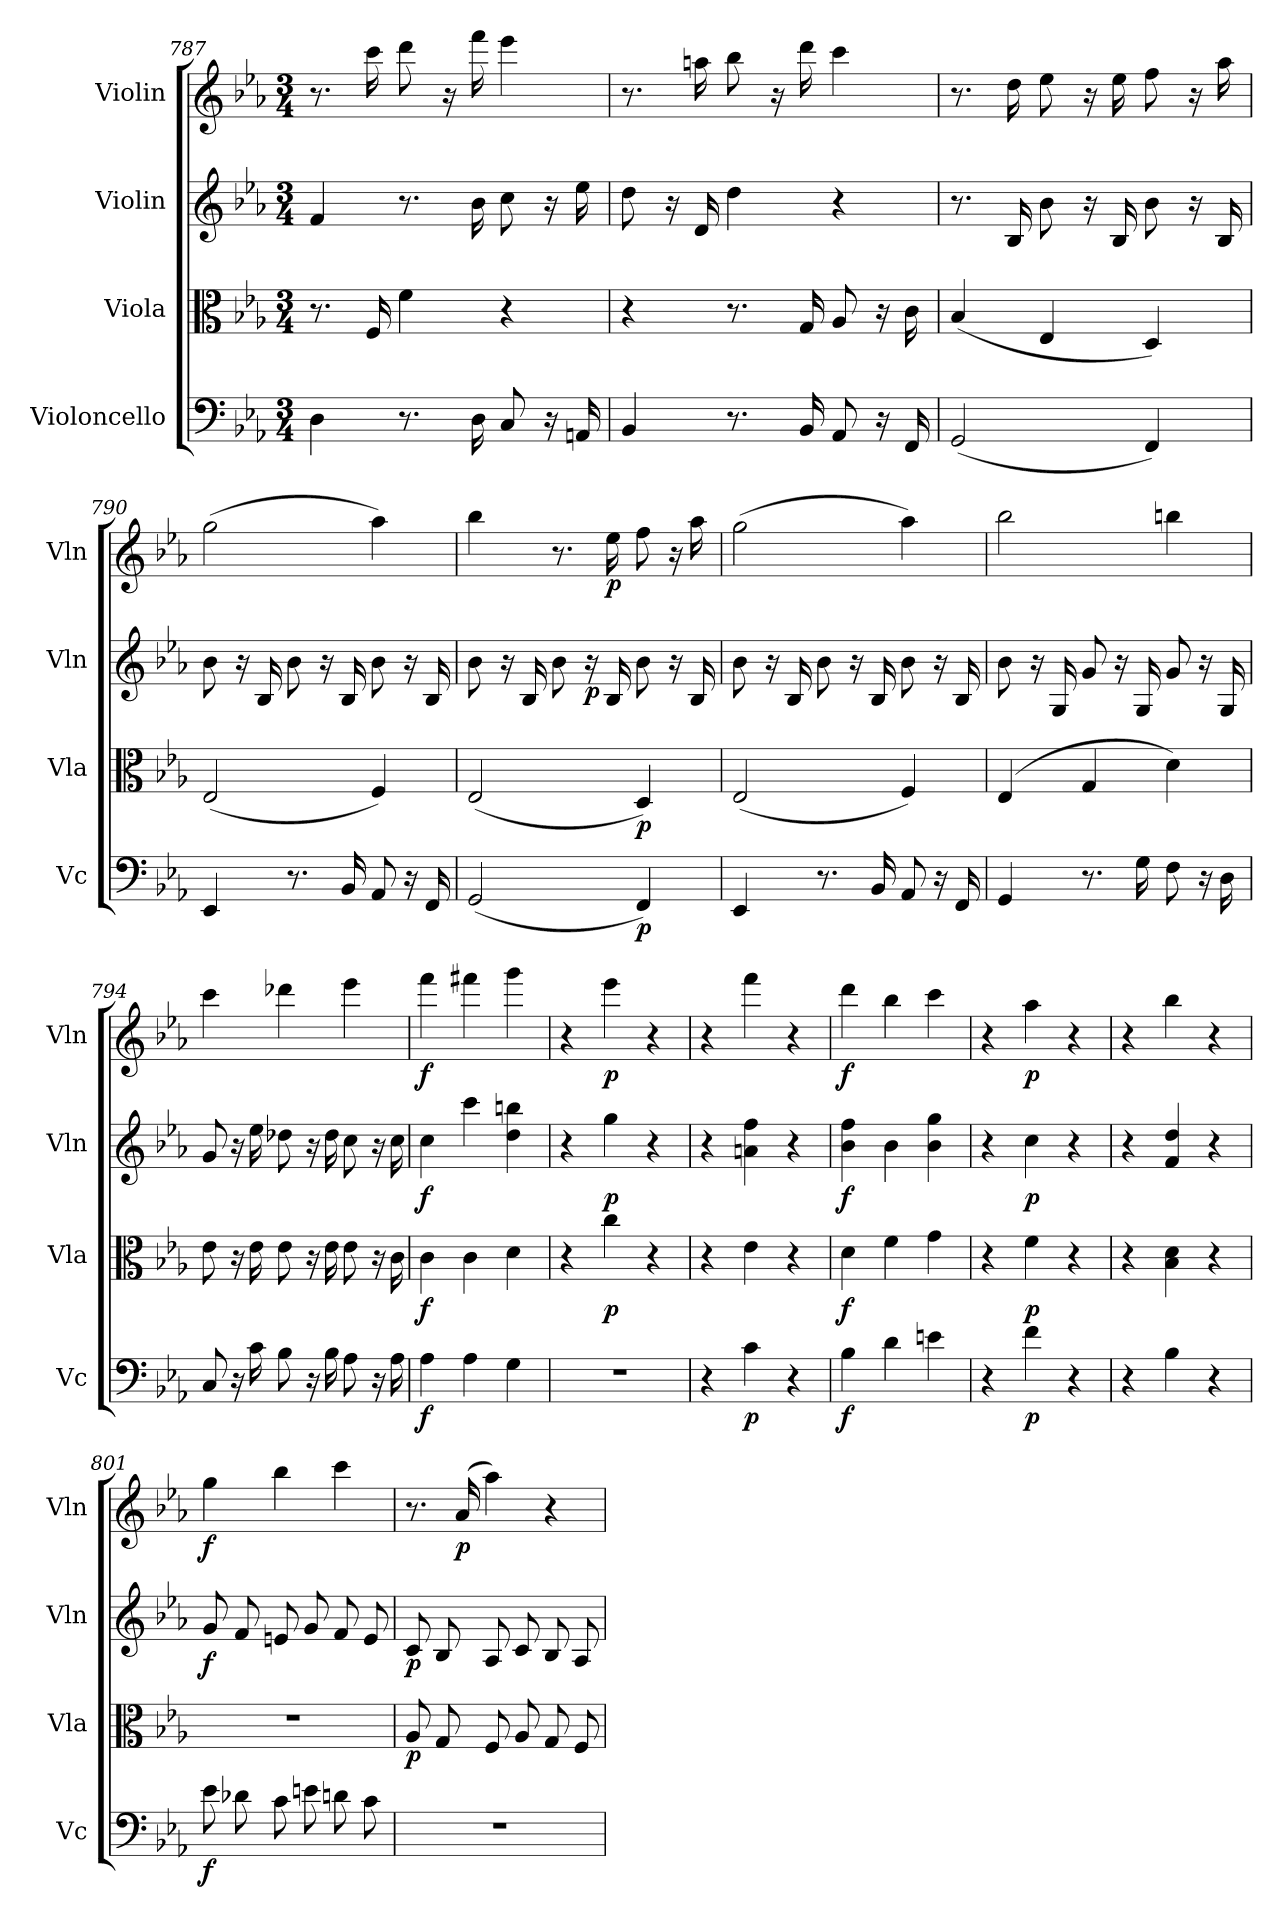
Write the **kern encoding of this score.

**kern	**dynam	**kern	**dynam	**kern	**dynam	**kern	**dynam
*part4	*part4	*part3	*part3	*part2	*part2	*part1	*part1
*staff4	*staff4	*staff3	*staff3	*staff2	*staff2	*staff1	*staff1
*I"Violoncello	*	*I"Viola	*	*I"Violin	*	*I"Violin	*
*I'Vc	*	*I'Vla	*	*I'Vln	*	*I'Vln	*
*clefF4	*	*clefC3	*	*clefG2	*	*clefG2	*
*k[b-e-a-]	*	*k[b-e-a-]	*	*k[b-e-a-]	*	*k[b-e-a-]	*
*M3/4	*	*M3/4	*	*M3/4	*	*M3/4	*
=787	=787	=787	=787	=787	=787	=787	=787
4D	.	8.r	.	4f	.	8.r	.
.	.	16F	.	.	.	16ccc	.
8.r	.	4f	.	8.r	.	8ddd	.
.	.	.	.	.	.	16r	.
16D	.	.	.	16b-	.	16fff	.
8C	.	4r	.	8cc	.	4eee-	.
16r	.	.	.	16r	.	.	.
16AAn	.	.	.	16ee-	.	.	.
=788	=788	=788	=788	=788	=788	=788	=788
4BB-	.	4r	.	8dd	.	8.r	.
.	.	.	.	16r	.	.	.
.	.	.	.	16d	.	16aan	.
8.r	.	8.r	.	4dd	.	8bb-	.
.	.	.	.	.	.	16r	.
16BB-	.	16G	.	.	.	16ddd	.
8AA-	.	8A-	.	4r	.	4ccc	.
16r	.	16r	.	.	.	.	.
16FF	.	16c	.	.	.	.	.
=789	=789	=789	=789	=789	=789	=789	=789
(2GG	.	(4B-	.	8.r	.	8.r	.
.	.	.	.	16B-	.	16dd	.
.	.	4E-	.	8b-	.	8ee-	.
.	.	.	.	16r	.	16r	.
.	.	.	.	16B-	.	16ee-	.
4FF)	.	4D)	.	8b-	.	8ff	.
.	.	.	.	16r	.	16r	.
.	.	.	.	16B-	.	16aa-	.
=790	=790	=790	=790	=790	=790	=790	=790
4EE-	.	(2E-	.	8b-	.	(2gg	.
.	.	.	.	16r	.	.	.
.	.	.	.	16B-	.	.	.
8.r	.	.	.	8b-	.	.	.
.	.	.	.	16r	.	.	.
16BB-	.	.	.	16B-	.	.	.
8AA-	.	4F)	.	8b-	.	4aa-)	.
16r	.	.	.	16r	.	.	.
16FF	.	.	.	16B-	.	.	.
=791	=791	=791	=791	=791	=791	=791	=791
(2GG	.	(2E-	.	8b-	.	4bb-	.
.	.	.	.	16r	.	.	.
.	.	.	.	16B-	.	.	.
.	.	.	.	8b-	.	8.r	.
.	.	.	.	16r	p	.	.
.	.	.	.	16B-	.	16ee-	p
4FF)	p	4D)	p	8b-	.	8ff	.
.	.	.	.	16r	.	16r	.
.	.	.	.	16B-	.	16aa-	.
=792	=792	=792	=792	=792	=792	=792	=792
4EE-	.	(2E-	.	8b-	.	(2gg	.
.	.	.	.	16r	.	.	.
.	.	.	.	16B-	.	.	.
8.r	.	.	.	8b-	.	.	.
.	.	.	.	16r	.	.	.
16BB-	.	.	.	16B-	.	.	.
8AA-	.	4F)	.	8b-	.	4aa-)	.
16r	.	.	.	16r	.	.	.
16FF	.	.	.	16B-	.	.	.
=793	=793	=793	=793	=793	=793	=793	=793
4GG	.	(4E-	.	8b-	.	2bb-	.
.	.	.	.	16r	.	.	.
.	.	.	.	16G	.	.	.
8.r	.	4G	.	8g	.	.	.
.	.	.	.	16r	.	.	.
16G	.	.	.	16G	.	.	.
8F	.	4d)	.	8g	.	4bbn	.
16r	.	.	.	16r	.	.	.
16D	.	.	.	16G	.	.	.
=794	=794	=794	=794	=794	=794	=794	=794
8C	.	8e-	.	8g	.	4ccc	.
16r	.	16r	.	16r	.	.	.
16c	.	16e-	.	16ee-	.	.	.
8B-	.	8e-	.	8dd-X	.	4ddd-X	.
16r	.	16r	.	16r	.	.	.
16B-	.	16e-	.	16dd-	.	.	.
8A-	.	8e-	.	8cc	.	4eee-	.
16r	.	16r	.	16r	.	.	.
16A-	.	16c	.	16cc	.	.	.
=795	=795	=795	=795	=795	=795	=795	=795
4A-	f	4c	f	4cc	f	4fff	f
4A-	.	4c	.	4ccc	.	4fff#X	.
4G	.	4d	.	4dd 4bbn	.	4ggg	.
=796	=796	=796	=796	=796	=796	=796	=796
2.r	.	4r	.	4r	.	4r	.
.	.	4cc	p	4gg	p	4eee-	p
.	.	4r	.	4r	.	4r	.
=797	=797	=797	=797	=797	=797	=797	=797
4r	.	4r	.	4r	.	4r	.
4c	p	4e-	.	4an 4ff	.	4fff	.
4r	.	4r	.	4r	.	4r	.
=798	=798	=798	=798	=798	=798	=798	=798
4B-	f	4d	f	4b- 4ff	f	4ddd	f
4d	.	4f	.	4b-	.	4bb-	.
4en	.	4g	.	4b- 4gg	.	4ccc	.
=799	=799	=799	=799	=799	=799	=799	=799
4r	.	4r	.	4r	.	4r	.
4f	p	4f	p	4cc	p	4aa-	p
4r	.	4r	.	4r	.	4r	.
=800	=800	=800	=800	=800	=800	=800	=800
4r	.	4r	.	4r	.	4r	.
4B-	.	4B- 4d	.	4f 4dd	.	4bb-	.
4r	.	4r	.	4r	.	4r	.
=801	=801	=801	=801	=801	=801	=801	=801
8e-	f	2.r	.	8g	f	4gg	f
8d-X	.	.	.	8f	.	.	.
8c	.	.	.	8en	.	4bb-	.
8en	.	.	.	8g	.	.	.
8dn	.	.	.	8f	.	4ccc	.
8c	.	.	.	8e	.	.	.
=802	=802	=802	=802	=802	=802	=802	=802
2.r	.	8A-	p	8c	p	8.r	.
.	.	8G	.	8B-	.	.	.
.	.	.	.	.	.	(16a-	p
.	.	8F	.	8A-	.	4aa-)	.
.	.	8A-	.	8c	.	.	.
.	.	8G	.	8B-	.	4r	.
.	.	8F	.	8A-	.	.	.
=	=	=	=	=	=	=	=
*-	*-	*-	*-	*-	*-	*-	*-
